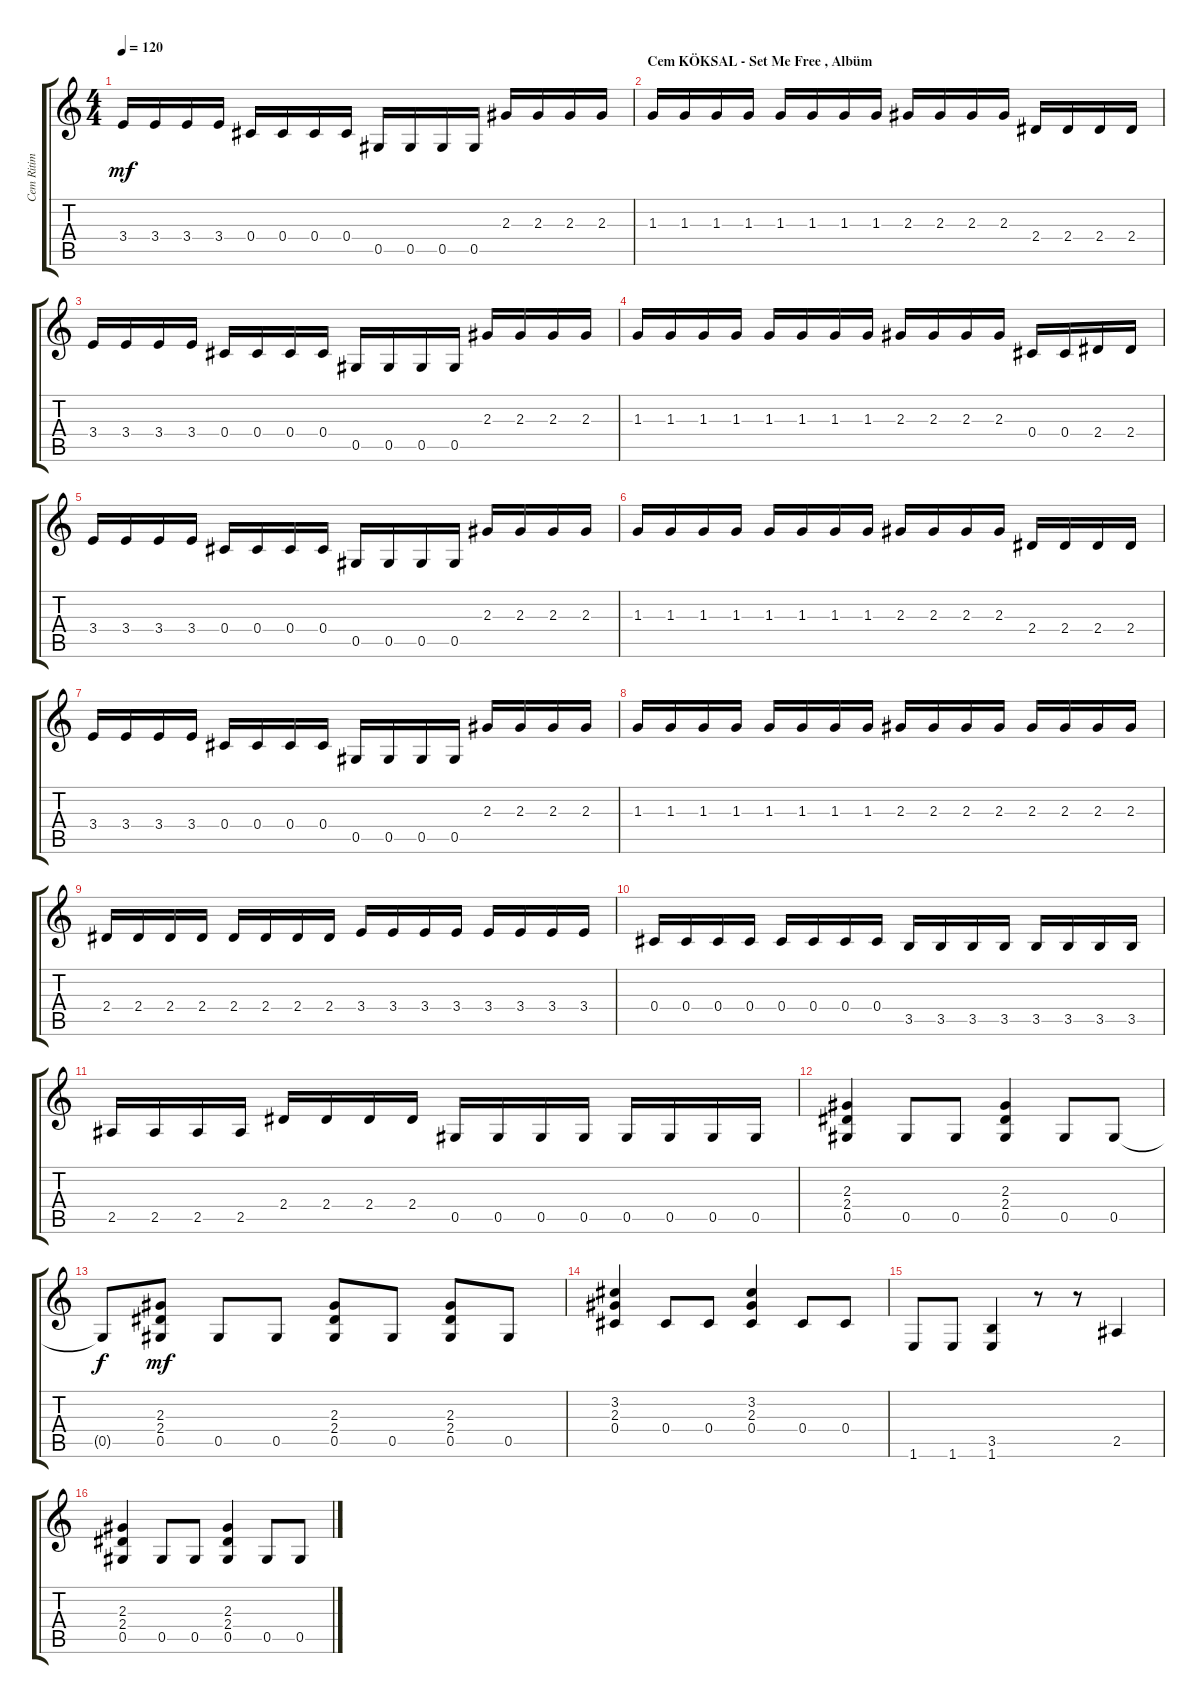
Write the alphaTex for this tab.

\track ("Cem Ritim Gitar" "Cem Ritim ") {instrument distortionguitar}
\staff {score tabs}
\tuning (Eb4 Bb3 Gb3 Db3 Ab2 Eb2) {hide}
\ts (4 4)
\tempo 120
\clef g2
\ks c
3.4.16{dy mf instrument distortionguitar} 3.4.16 3.4.16 3.4.16 0.4.16 0.4.16 0.4.16 0.4.16 0.5.16 0.5.16 0.5.16 0.5.16 2.3.16 2.3.16 2.3.16 2.3.16 |
\section ("" "Cem KÖKSAL - Set Me Free , Albüm")
1.3.16 1.3.16 1.3.16 1.3.16 1.3.16 1.3.16 1.3.16 1.3.16 2.3.16 2.3.16 2.3.16 2.3.16 2.4.16 2.4.16 2.4.16 2.4.16 |
3.4.16 3.4.16 3.4.16 3.4.16 0.4.16 0.4.16 0.4.16 0.4.16 0.5.16 0.5.16 0.5.16 0.5.16 2.3.16 2.3.16 2.3.16 2.3.16 |
1.3.16 1.3.16 1.3.16 1.3.16 1.3.16 1.3.16 1.3.16 1.3.16 2.3.16 2.3.16 2.3.16 2.3.16 0.4.16 0.4.16 2.4.16 2.4.16 |
3.4.16 3.4.16 3.4.16 3.4.16 0.4.16 0.4.16 0.4.16 0.4.16 0.5.16 0.5.16 0.5.16 0.5.16 2.3.16 2.3.16 2.3.16 2.3.16 |
1.3.16 1.3.16 1.3.16 1.3.16 1.3.16 1.3.16 1.3.16 1.3.16 2.3.16 2.3.16 2.3.16 2.3.16 2.4.16 2.4.16 2.4.16 2.4.16 |
3.4.16 3.4.16 3.4.16 3.4.16 0.4.16 0.4.16 0.4.16 0.4.16 0.5.16 0.5.16 0.5.16 0.5.16 2.3.16 2.3.16 2.3.16 2.3.16 |
1.3.16 1.3.16 1.3.16 1.3.16 1.3.16 1.3.16 1.3.16 1.3.16 2.3.16 2.3.16 2.3.16 2.3.16 2.3.16 2.3.16 2.3.16 2.3.16 |
2.4.16 2.4.16 2.4.16 2.4.16 2.4.16 2.4.16 2.4.16 2.4.16 3.4.16 3.4.16 3.4.16 3.4.16 3.4.16 3.4.16 3.4.16 3.4.16 |
0.4.16 0.4.16 0.4.16 0.4.16 0.4.16 0.4.16 0.4.16 0.4.16 3.5.16 3.5.16 3.5.16 3.5.16 3.5.16 3.5.16 3.5.16 3.5.16 |
2.5.16 2.5.16 2.5.16 2.5.16 2.4.16 2.4.16 2.4.16 2.4.16 0.5.16 0.5.16 0.5.16 0.5.16 0.5.16 0.5.16 0.5.16 0.5.16 |
(2.3 2.4 0.5).4 0.5.8 0.5.8 (2.3 2.4 0.5).4 0.5.8 0.5.8 |
0.5{t}.8{dy f} (2.3 2.4 0.5).8{dy mf} 0.5.8 0.5.8 (2.3 2.4 0.5).8 0.5.8 (2.3 2.4 0.5).8 0.5.8 |
(3.2 2.3 0.4).4 0.4.8 0.4.8 (3.2 2.3 0.4).4 0.4.8 0.4.8 |
1.6.8 1.6.8 (3.5 1.6).4 r.8 r.8 2.5.4 |
(2.3 2.4 0.5).4 0.5.8 0.5.8 (2.3 2.4 0.5).4 0.5.8 0.5.8
